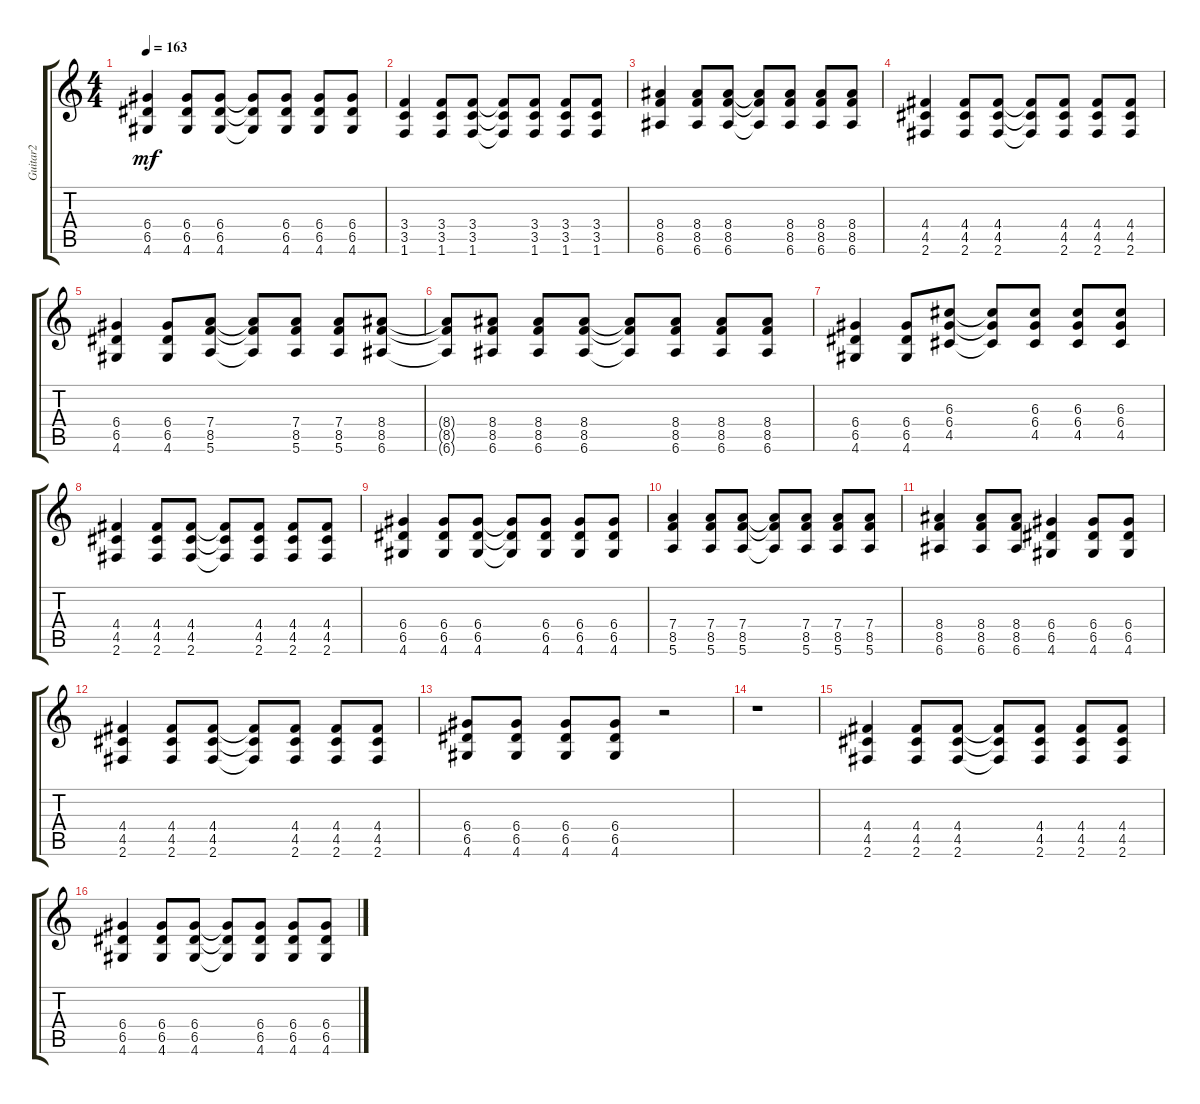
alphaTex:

\track ("Guitar2" "Guitar2") {instrument electricguitarclean}
\staff {score tabs}
\tuning (E4 B3 G3 D3 A2 E2) {hide}
\ts (4 4)
\tempo 163
\clef g2
\ks c
(6.4 6.5 4.6).4{dy mf} (6.4 6.5 4.6).8 (6.4 6.5 4.6).8 (6.4{t} 6.5{t} 4.6{t}).8 (6.4 6.5 4.6).8 (6.4 6.5 4.6).8 (6.4 6.5 4.6).8 |
(3.4 3.5 1.6).4 (3.4 3.5 1.6).8 (3.4 3.5 1.6).8 (3.4{t} 3.5{t} 1.6{t}).8 (3.4 3.5 1.6).8 (3.4 3.5 1.6).8 (3.4 3.5 1.6).8 |
(8.4 8.5 6.6).4 (8.4 8.5 6.6).8 (8.4 8.5 6.6).8 (8.4{t} 8.5{t} 6.6{t}).8 (8.4 8.5 6.6).8 (8.4 8.5 6.6).8 (8.4 8.5 6.6).8 |
(4.4 4.5 2.6).4 (4.4 4.5 2.6).8 (4.4 4.5 2.6).8 (4.4{t} 4.5{t} 2.6{t}).8 (4.4 4.5 2.6).8 (4.4 4.5 2.6).8 (4.4 4.5 2.6).8 |
(6.4 6.5 4.6).4 (6.4 6.5 4.6).8 (7.4 8.5 5.6).8 (7.4{t} 8.5{t} 5.6{t}).8 (7.4 8.5 5.6).8 (7.4 8.5 5.6).8 (8.4 8.5 6.6).8 |
(8.4{t} 8.5{t} 6.6{t}).8 (8.4 8.5 6.6).8 (8.4 8.5 6.6).8 (8.4 8.5 6.6).8 (8.4{t} 8.5{t} 6.6{t}).8 (8.4 8.5 6.6).8 (8.4 8.5 6.6).8 (8.4 8.5 6.6).8 |
(6.4 6.5 4.6).4 (6.4 6.5 4.6).8 (6.3 6.4 4.5).8 (6.3{t} 6.4{t} 4.5{t}).8 (6.3 6.4 4.5).8 (6.3 6.4 4.5).8 (6.3 6.4 4.5).8 |
(4.4 4.5 2.6).4 (4.4 4.5 2.6).8 (4.4 4.5 2.6).8 (4.4{t} 4.5{t} 2.6{t}).8 (4.4 4.5 2.6).8 (4.4 4.5 2.6).8 (4.4 4.5 2.6).8 |
(6.4 6.5 4.6).4 (6.4 6.5 4.6).8 (6.4 6.5 4.6).8 (6.4{t} 6.5{t} 4.6{t}).8 (6.4 6.5 4.6).8 (6.4 6.5 4.6).8 (6.4 6.5 4.6).8 |
(7.4 8.5 5.6).4 (7.4 8.5 5.6).8 (7.4 8.5 5.6).8 (7.4{t} 8.5{t} 5.6{t}).8 (7.4 8.5 5.6).8 (7.4 8.5 5.6).8 (7.4 8.5 5.6).8 |
(8.4 8.5 6.6).4 (8.4 8.5 6.6).8 (8.4 8.5 6.6).8 (6.4 6.5 4.6).4 (6.4 6.5 4.6).8 (6.4 6.5 4.6).8 |
(4.4 4.5 2.6).4 (4.4 4.5 2.6).8 (4.4 4.5 2.6).8 (4.4{t} 4.5{t} 2.6{t}).8 (4.4 4.5 2.6).8 (4.4 4.5 2.6).8 (4.4 4.5 2.6).8 |
(6.4 6.5 4.6).8 (6.4 6.5 4.6).8 (6.4 6.5 4.6).8 (6.4 6.5 4.6).8 r.2 |
r.1 |
(4.4 4.5 2.6).4 (4.4 4.5 2.6).8 (4.4 4.5 2.6).8 (4.4{t} 4.5{t} 2.6{t}).8 (4.4 4.5 2.6).8 (4.4 4.5 2.6).8 (4.4 4.5 2.6).8 |
(6.4 6.5 4.6).4 (6.4 6.5 4.6).8 (6.4 6.5 4.6).8 (6.4{t} 6.5{t} 4.6{t}).8 (6.4 6.5 4.6).8 (6.4 6.5 4.6).8 (6.4 6.5 4.6).8
